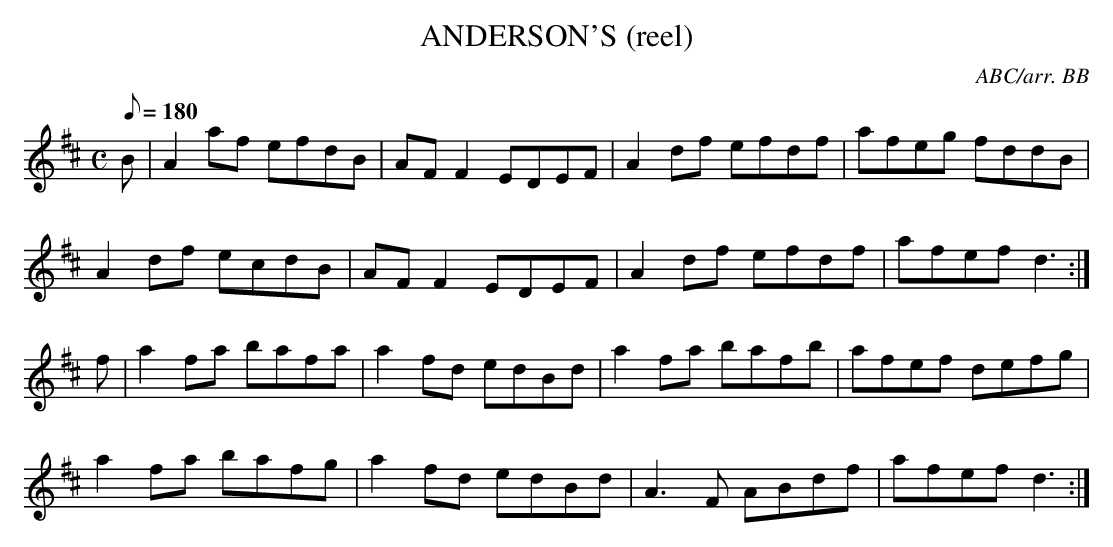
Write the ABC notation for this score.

X:1
T:ANDERSON'S (reel)
C:ABC/arr. BB
L:1/8
M:C
Q:180
K:D
B|A2af efdB|AFF2 EDEF|A2df efdf|afeg fddB|
A2df ecdB|AFF2 EDEF|A2df efdf|afef d3 :|
f|a2fa bafa|a2fd edBd|a2fa bafb|afef defg|
a2fa bafg|a2fd edBd|A3F ABdf|afef d3 :|
